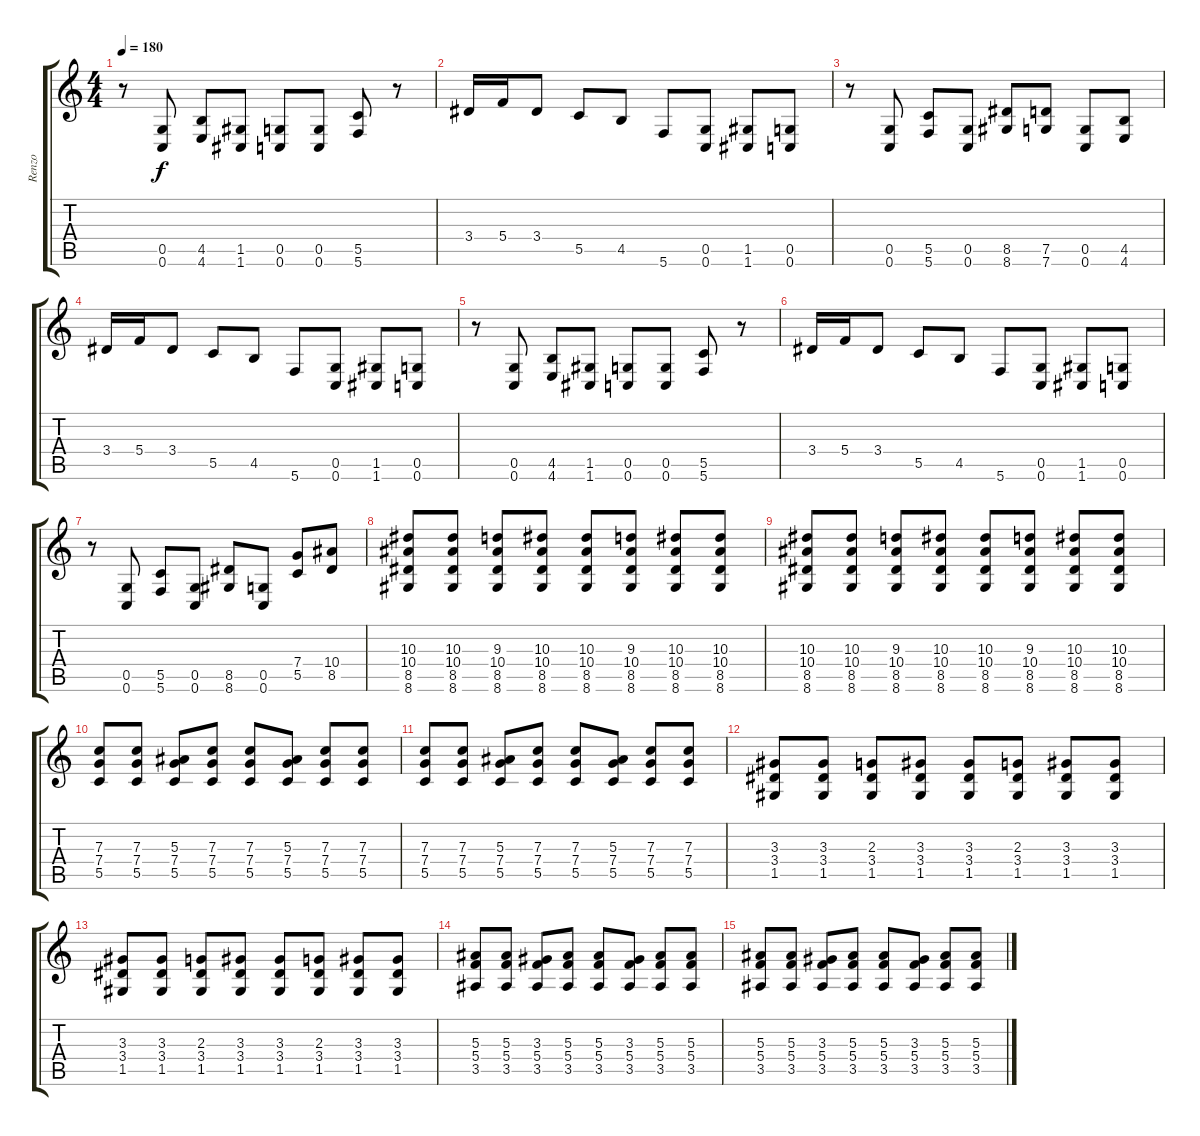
\track ("Renzo" "Renzo") {instrument overdrivenguitar}
\staff {score tabs}
\tuning (D4 A3 F3 C3 G2 C2) {hide}
\ts (4 4)
\tempo 180
\clef g2
\ks c
r.8{dy f} (0.5 0.6).8 (4.5 4.6).8 (1.5 1.6).8 (0.5 0.6).8 (0.5 0.6).8 (5.5 5.6).8 r.8 |
3.4.16 5.4.16 3.4.8 5.5.8 4.5.8 5.6.8 (0.5 0.6).8 (1.5 1.6).8 (0.5 0.6).8 |
r.8 (0.5 0.6).8 (5.5 5.6).8 (0.5 0.6).8 (8.5 8.6).8 (7.5 7.6).8 (0.5 0.6).8 (4.5 4.6).8 |
3.4.16 5.4.16 3.4.8 5.5.8 4.5.8 5.6.8 (0.5 0.6).8 (1.5 1.6).8 (0.5 0.6).8 |
r.8 (0.5 0.6).8 (4.5 4.6).8 (1.5 1.6).8 (0.5 0.6).8 (0.5 0.6).8 (5.5 5.6).8 r.8 |
3.4.16 5.4.16 3.4.8 5.5.8 4.5.8 5.6.8 (0.5 0.6).8 (1.5 1.6).8 (0.5 0.6).8 |
r.8 (0.5 0.6).8 (5.5 5.6).8 (0.5 0.6).8 (8.5 8.6).8 (0.5 0.6).8 (7.4 5.5).8 (10.4 8.5).8 |
(10.3 10.4 8.5 8.6).8 (10.3 10.4 8.5 8.6).8 (9.3 10.4 8.5 8.6).8 (10.3 10.4 8.5 8.6).8 (10.3 10.4 8.5 8.6).8 (9.3 10.4 8.5 8.6).8 (10.3 10.4 8.5 8.6).8 (10.3 10.4 8.5 8.6).8 |
(10.3 10.4 8.5 8.6).8 (10.3 10.4 8.5 8.6).8 (9.3 10.4 8.5 8.6).8 (10.3 10.4 8.5 8.6).8 (10.3 10.4 8.5 8.6).8 (9.3 10.4 8.5 8.6).8 (10.3 10.4 8.5 8.6).8 (10.3 10.4 8.5 8.6).8 |
(7.3 7.4 5.5).8 (7.3 7.4 5.5).8 (5.3 7.4 5.5).8 (7.3 7.4 5.5).8 (7.3 7.4 5.5).8 (5.3 7.4 5.5).8 (7.3 7.4 5.5).8 (7.3 7.4 5.5).8 |
(7.3 7.4 5.5).8 (7.3 7.4 5.5).8 (5.3 7.4 5.5).8 (7.3 7.4 5.5).8 (7.3 7.4 5.5).8 (5.3 7.4 5.5).8 (7.3 7.4 5.5).8 (7.3 7.4 5.5).8 |
(3.3 3.4 1.5).8 (3.3 3.4 1.5).8 (2.3 3.4 1.5).8 (3.3 3.4 1.5).8 (3.3 3.4 1.5).8 (2.3 3.4 1.5).8 (3.3 3.4 1.5).8 (3.3 3.4 1.5).8 |
(3.3 3.4 1.5).8 (3.3 3.4 1.5).8 (2.3 3.4 1.5).8 (3.3 3.4 1.5).8 (3.3 3.4 1.5).8 (2.3 3.4 1.5).8 (3.3 3.4 1.5).8 (3.3 3.4 1.5).8 |
(5.3 5.4 3.5).8 (5.3 5.4 3.5).8 (3.3 5.4 3.5).8 (5.3 5.4 3.5).8 (5.3 5.4 3.5).8 (3.3 5.4 3.5).8 (5.3 5.4 3.5).8 (5.3 5.4 3.5).8 |
(5.3 5.4 3.5).8 (5.3 5.4 3.5).8 (3.3 5.4 3.5).8 (5.3 5.4 3.5).8 (5.3 5.4 3.5).8 (3.3 5.4 3.5).8 (5.3 5.4 3.5).8 (5.3 5.4 3.5).8
